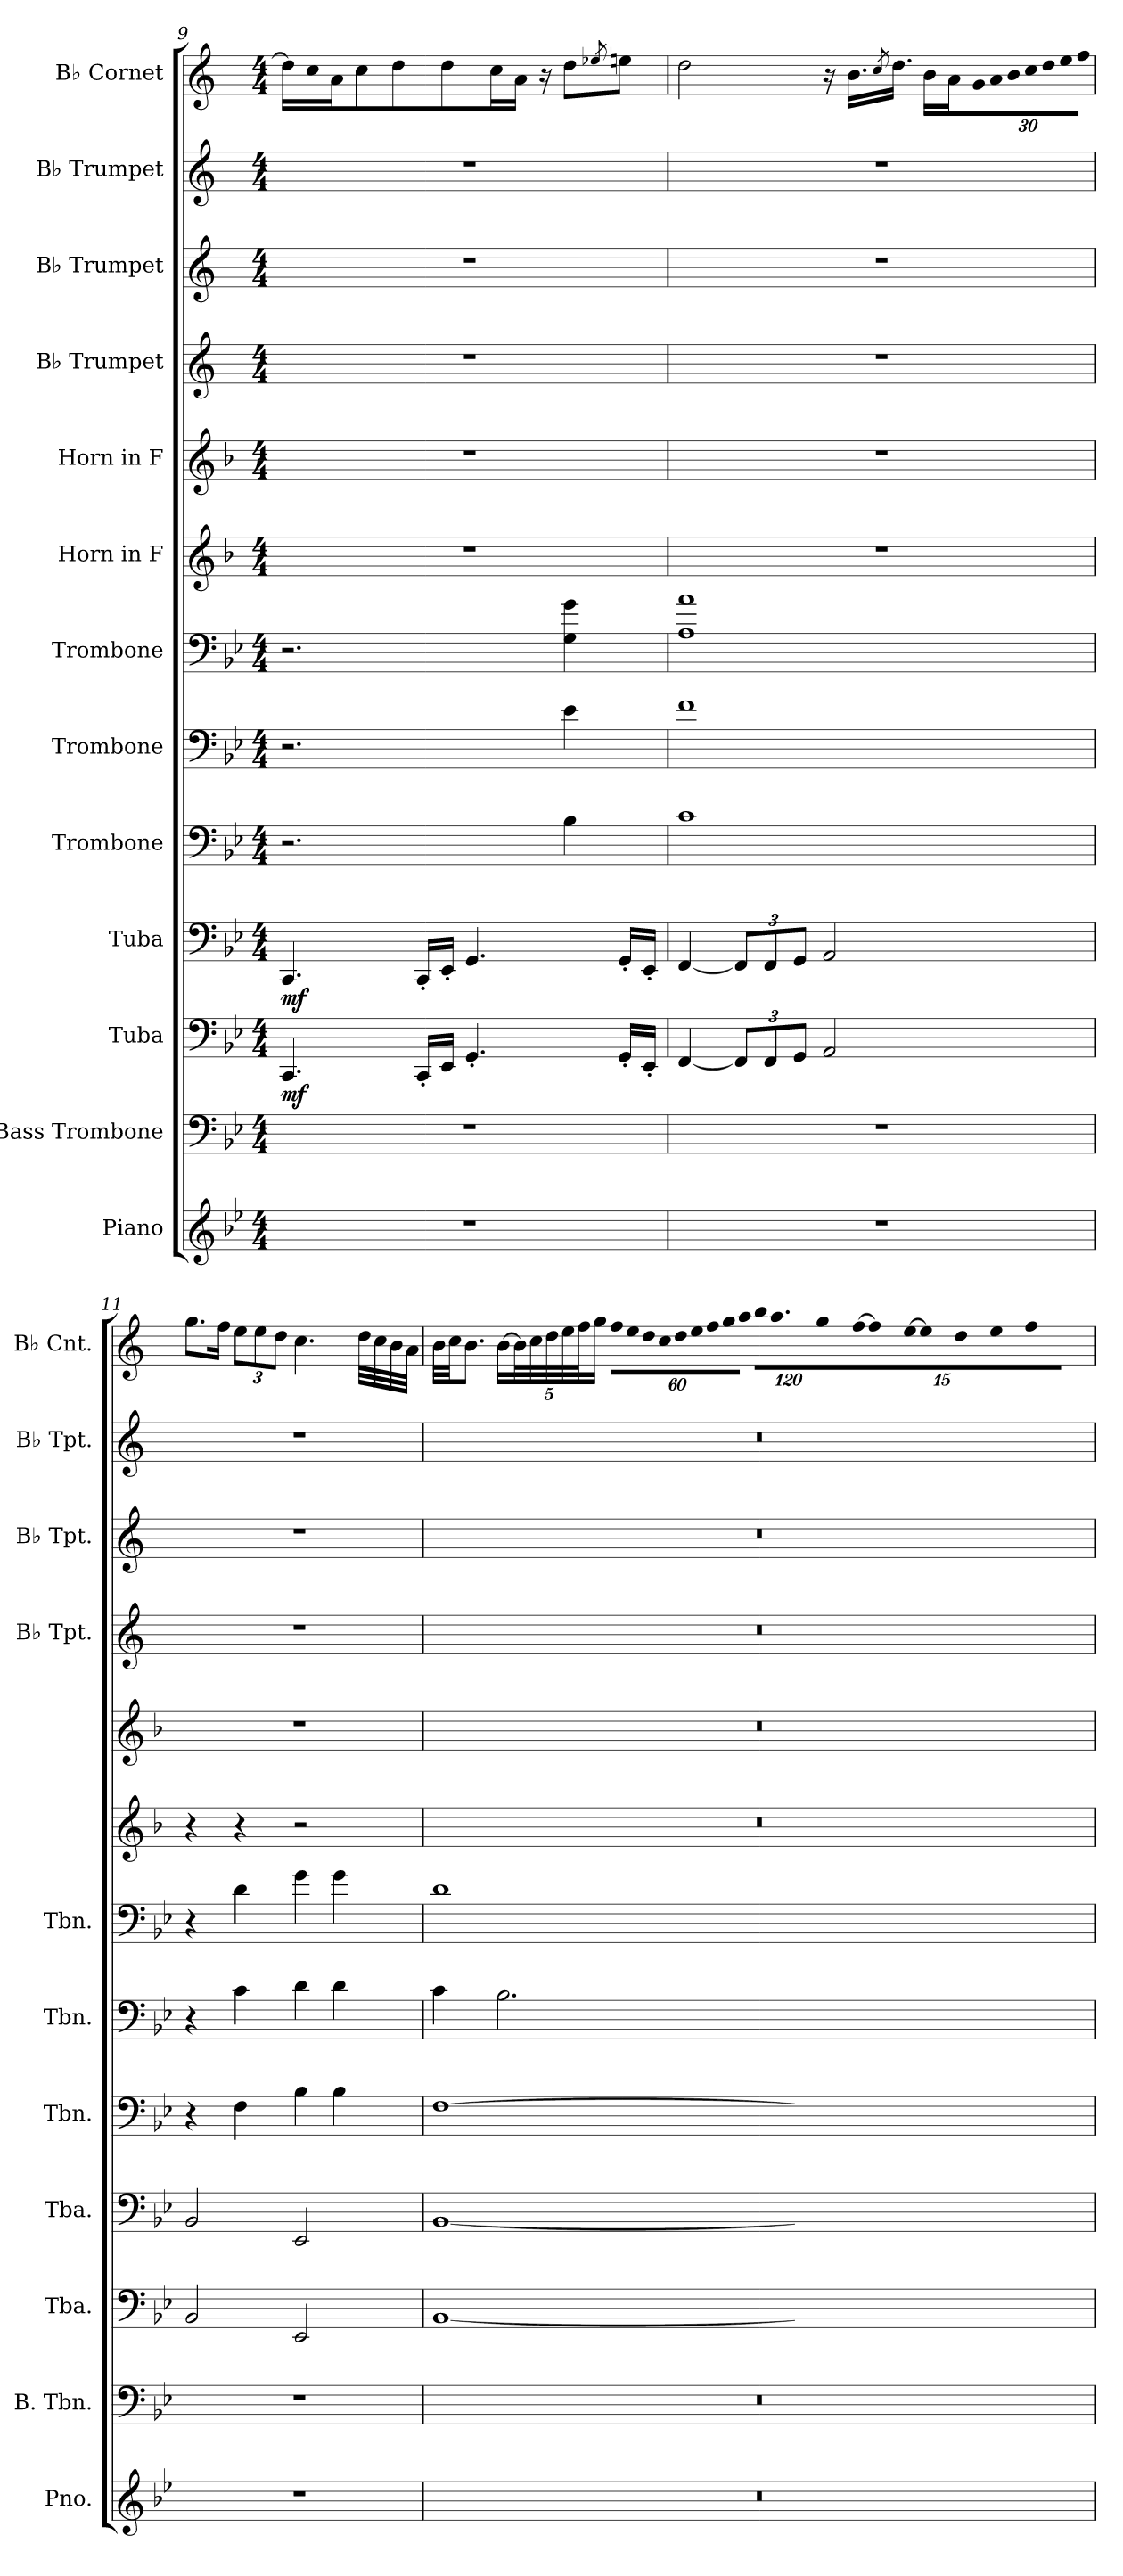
**kern	**kern	**kern	**dynam	**kern	**dynam	**kern	**kern	**kern	**kern	**kern	**kern	**kern	**kern	**kern
*part13	*part12	*part11	*part11	*part10	*part10	*part9	*part8	*part7	*part6	*part5	*part4	*part3	*part2	*part1
*staff13	*staff12	*staff11	*staff11	*staff10	*staff10	*staff9	*staff8	*staff7	*staff6	*staff5	*staff4	*staff3	*staff2	*staff1
*I"Piano	*I"Bass Trombone	*I"Tuba	*	*I"Tuba	*	*I"Trombone	*I"Trombone	*I"Trombone	*I"Horn in F	*I"Horn in F	*I"B♭ Trumpet	*I"B♭ Trumpet	*I"B♭ Trumpet	*I"B♭ Cornet
*I'Pno.	*I'B. Tbn.	*I'Tba.	*	*I'Tba.	*	*I'Tbn.	*I'Tbn.	*I'Tbn.	*	*	*I'B♭ Tpt.	*I'B♭ Tpt.	*I'B♭ Tpt.	*I'B♭ Cnt.
!!LO:PB:g=z
*clefG2	*clefF4	*clefF4	*	*clefF4	*	*clefF4	*clefF4	*clefF4	*clefG2	*clefG2	*clefG2	*clefG2	*clefG2	*clefG2
*	*	*	*	*	*	*	*	*	*ITrd4c7	*ITrd4c7	*ITrd1c2	*ITrd1c2	*ITrd1c2	*ITrd1c2
*k[b-e-]	*k[b-e-]	*k[b-e-]	*	*k[b-e-]	*	*k[b-e-]	*k[b-e-]	*k[b-e-]	*k[b-e-]	*k[b-e-]	*k[b-e-]	*k[b-e-]	*k[b-e-]	*k[b-e-]
*M4/4	*M4/4	*M4/4	*	*M4/4	*	*M4/4	*M4/4	*M4/4	*M4/4	*M4/4	*M4/4	*M4/4	*M4/4	*M4/4
=9	=9	=9	=9	=9	=9	=9	=9	=9	=9	=9	=9	=9	=9	=9
!	!	!	!LO:DY:b	!	!LO:DY:b	!	!	!	!	!	!	!	!	!
1r	1r	4.CC/	mf	4.CC/	mf	2.r	2.r	2.r	1r	1r	1r	1r	1r	16cc\LL]
.	.	.	.	.	.	.	.	.	.	.	.	.	.	16b-\
.	.	.	.	.	.	.	.	.	.	.	.	.	.	16g\J
.	.	.	.	.	.	.	.	.	.	.	.	.	.	8b-\
.	.	.	.	.	.	.	.	.	.	.	.	.	.	8cc\
.	.	16CC'/LL	.	16CC'/LL	.	.	.	.	.	.	.	.	.	.
.	.	16EE-/JJ	.	16EE-'/JJ	.	.	.	.	.	.	.	.	.	8cc\
.	.	4.GG'/	.	4.GG/	.	.	.	.	.	.	.	.	.	.
.	.	.	.	.	.	.	.	.	.	.	.	.	.	16b-\L
.	.	.	.	.	.	.	.	.	.	.	.	.	.	16g\JJ
.	.	.	.	.	.	.	.	.	.	.	.	.	.	16r
.	.	.	.	.	.	4B-\	4e-\	4G\ 4g\	.	.	.	.	.	8cc\L
.	.	.	.	.	.	.	.	.	.	.	.	.	.	8qdd-X/
.	.	16GG'/LL	.	16GG'/LL	.	.	.	.	.	.	.	.	.	8ddn\J
.	.	16EE-'/JJ	.	16EE-'/JJ	.	.	.	.	.	.	.	.	.	.
=10	=10	=10	=10	=10	=10	=10	=10	=10	=10	=10	=10	=10	=10	=10
1r	1r	[4FF/	.	[4FF/	.	1c	1f	1A 1a	1r	1r	1r	1r	1r	2cc\
*	*	*Xbrackettup	*	*Xbrackettup	*	*	*	*	*	*	*	*	*	*
.	.	12FF/L]	.	12FF/L]	.	.	.	.	.	.	.	.	.	.
.	.	12FF/	.	12FF/	.	.	.	.	.	.	.	.	.	.
.	.	12GG/J	.	12GG/J	.	.	.	.	.	.	.	.	.	.
.	.	2AA/	.	2AA/	.	.	.	.	.	.	.	.	.	16r
.	.	.	.	.	.	.	.	.	.	.	.	.	.	16.a\LL
.	.	.	.	.	.	.	.	.	.	.	.	.	.	8qb-/
.	.	.	.	.	.	.	.	.	.	.	.	.	.	16.cc\JJ
.	.	.	.	.	.	.	.	.	.	.	.	.	.	16a\LL
.	.	.	.	.	.	.	.	.	.	.	.	.	.	16g\
*	*	*	*	*	*	*	*	*	*	*	*	*	*	*Xbrackettup
!	!	!	!	!	!	!	!	!	!	!	!	!	!	!LO:N:vis=32
.	.	.	.	.	.	.	.	.	.	.	.	.	.	960%17f\L
!	!	!	!	!	!	!	!	!	!	!	!	!	!	!LO:N:vis=32
.	.	.	.	.	.	.	.	.	.	.	.	.	.	960%17g\
!	!	!	!	!	!	!	!	!	!	!	!	!	!	!LO:N:vis=32
.	.	.	.	.	.	.	.	.	.	.	.	.	.	960%17a\
!	!	!	!	!	!	!	!	!	!	!	!	!	!	!LO:N:vis=32
.	.	.	.	.	.	.	.	.	.	.	.	.	.	960%17b-\
!	!	!	!	!	!	!	!	!	!	!	!	!	!	!LO:N:vis=32
.	.	.	.	.	.	.	.	.	.	.	.	.	.	960%17cc\
!	!	!	!	!	!	!	!	!	!	!	!	!	!	!LO:N:vis=32
.	.	.	.	.	.	.	.	.	.	.	.	.	.	960%17dd\
!	!	!	!	!	!	!	!	!	!	!	!	!	!	!LO:N:vis=32
.	.	.	.	.	.	.	.	.	.	.	.	.	.	960%17ee-\JJJ
.	.	.	.	.	.	.	.	.	.	.	.	.	.	960ryy
!!LO:PB:g=z
=11	=11	=11	=11	=11	=11	=11	=11	=11	=11	=11	=11	=11	=11	=11
1r	1r	2BB-/	.	2BB-/	.	4r	4r	4r	4r	1r	1r	1r	1r	8.ff\L
.	.	.	.	.	.	.	.	.	.	.	.	.	.	16ee-\Jk
.	.	.	.	.	.	4F\	4c\	4d\	4r	.	.	.	.	12dd\L
.	.	.	.	.	.	.	.	.	.	.	.	.	.	12dd\
.	.	.	.	.	.	.	.	.	.	.	.	.	.	12cc\J
.	.	2EE-/	.	2EE-/	.	4B-\	4d\	4g\	2r	.	.	.	.	4.b-\
.	.	.	.	.	.	4B-\	4d\	4g\	.	.	.	.	.	.
.	.	.	.	.	.	.	.	.	.	.	.	.	.	32cc\LLL
.	.	.	.	.	.	.	.	.	.	.	.	.	.	32b-\
.	.	.	.	.	.	.	.	.	.	.	.	.	.	32a\
.	.	.	.	.	.	.	.	.	.	.	.	.	.	32g\JJJ
!!LO:PB:g=z
=12	=12	=12	=12	=12	=12	=12	=12	=12	=12	=12	=12	=12	=12	=12
1r	1r	[1BB-	.	[1BB-	.	[1F	4c\	1d	1r	1r	1r	1r	1r	32a\LLL
.	.	.	.	.	.	.	.	.	.	.	.	.	.	32b-\JJ
.	.	.	.	.	.	.	.	.	.	.	.	.	.	8.a\J
.	.	.	.	.	.	.	2.B-\	.	.	.	.	.	.	[16a\LL
.	.	.	.	.	.	.	.	.	.	.	.	.	.	40a\L]
.	.	.	.	.	.	.	.	.	.	.	.	.	.	40b-\
.	.	.	.	.	.	.	.	.	.	.	.	.	.	40cc\
.	.	.	.	.	.	.	.	.	.	.	.	.	.	40dd\
.	.	.	.	.	.	.	.	.	.	.	.	.	.	40ee-\J
.	.	.	.	.	.	.	.	.	.	.	.	.	.	16ff\JJ
!	!	!	!	!	!	!	!	!	!	!	!	!	!	!LO:N:vis=32
.	.	.	.	.	.	.	.	.	.	.	.	.	.	1920%53ee-\LLL
!	!	!	!	!	!	!	!	!	!	!	!	!	!	!LO:N:vis=32
.	.	.	.	.	.	.	.	.	.	.	.	.	.	1920%53dd\
!	!	!	!	!	!	!	!	!	!	!	!	!	!	!LO:N:vis=32
.	.	.	.	.	.	.	.	.	.	.	.	.	.	1920%53cc\
!	!	!	!	!	!	!	!	!	!	!	!	!	!	!LO:N:vis=32
.	.	.	.	.	.	.	.	.	.	.	.	.	.	1920%53b-\
!	!	!	!	!	!	!	!	!	!	!	!	!	!	!LO:N:vis=32
.	.	.	.	.	.	.	.	.	.	.	.	.	.	1920%53cc\
!	!	!	!	!	!	!	!	!	!	!	!	!	!	!LO:N:vis=32
.	.	.	.	.	.	.	.	.	.	.	.	.	.	1920%53dd\
!	!	!	!	!	!	!	!	!	!	!	!	!	!	!LO:N:vis=32
.	.	.	.	.	.	.	.	.	.	.	.	.	.	1920%53ee-\
!	!	!	!	!	!	!	!	!	!	!	!	!	!	!LO:N:vis=32
.	.	.	.	.	.	.	.	.	.	.	.	.	.	1920%53ff\
!	!	!	!	!	!	!	!	!	!	!	!	!	!	!LO:N:vis=32
.	.	.	.	.	.	.	.	.	.	.	.	.	.	1920%53gg\JJJ
.	.	.	.	.	.	.	.	.	.	.	.	.	.	640ryy
!	!	!	!	!	!	!	!	!	!	!	!	!	!	!LO:N:vis=16
.	.	.	.	.	.	.	.	.	.	.	.	.	.	1920%107aa\LL
.	.	.	.	.	.	.	.	.	.	.	.	.	.	36.gg\L
!	!	!	!	!	!	!	!	!	!	!	!	!	!	!LO:N:vis=32
.	.	.	.	.	.	.	.	.	.	.	.	.	.	1920%53ff\
!	!	!	!	!	!	!	!	!	!	!	!	!	!	!LO:N:vis=256
.	.	.	.	.	.	.	.	.	.	.	.	.	.	[1920%13ee-\KL
!	!	!	!	!	!	!	!	!	!	!	!	!	!	!LO:N:vis=64
.	.	.	.	.	.	.	.	.	.	.	.	.	.	640%9ee-\]
!	!	!	!	!	!	!	!	!	!	!	!	!	!	!LO:N:vis=256
.	.	.	.	.	.	.	.	.	.	.	.	.	.	[1920%13dd\K
!	!	!	!	!	!	!	!	!	!	!	!	!	!	!LO:N:vis=64
.	.	.	.	.	.	.	.	.	.	.	.	.	.	640%9dd\J]
!	!	!	!	!	!	!	!	!	!	!	!	!	!	!LO:N:vis=32
.	.	.	.	.	.	.	.	.	.	.	.	.	.	1920%53cc\
!	!	!	!	!	!	!	!	!	!	!	!	!	!	!LO:N:vis=32
.	.	.	.	.	.	.	.	.	.	.	.	.	.	1920%53dd\
!	!	!	!	!	!	!	!	!	!	!	!	!	!	!LO:N:vis=32
.	.	.	.	.	.	.	.	.	.	.	.	.	.	1920%53ee-\JJJ
.	.	.	.	.	.	.	.	.	.	.	.	.	.	1920ryy
=	=	=	=	=	=	=	=	=	=	=	=	=	=	=
*-	*-	*-	*-	*-	*-	*-	*-	*-	*-	*-	*-	*-	*-	*-
